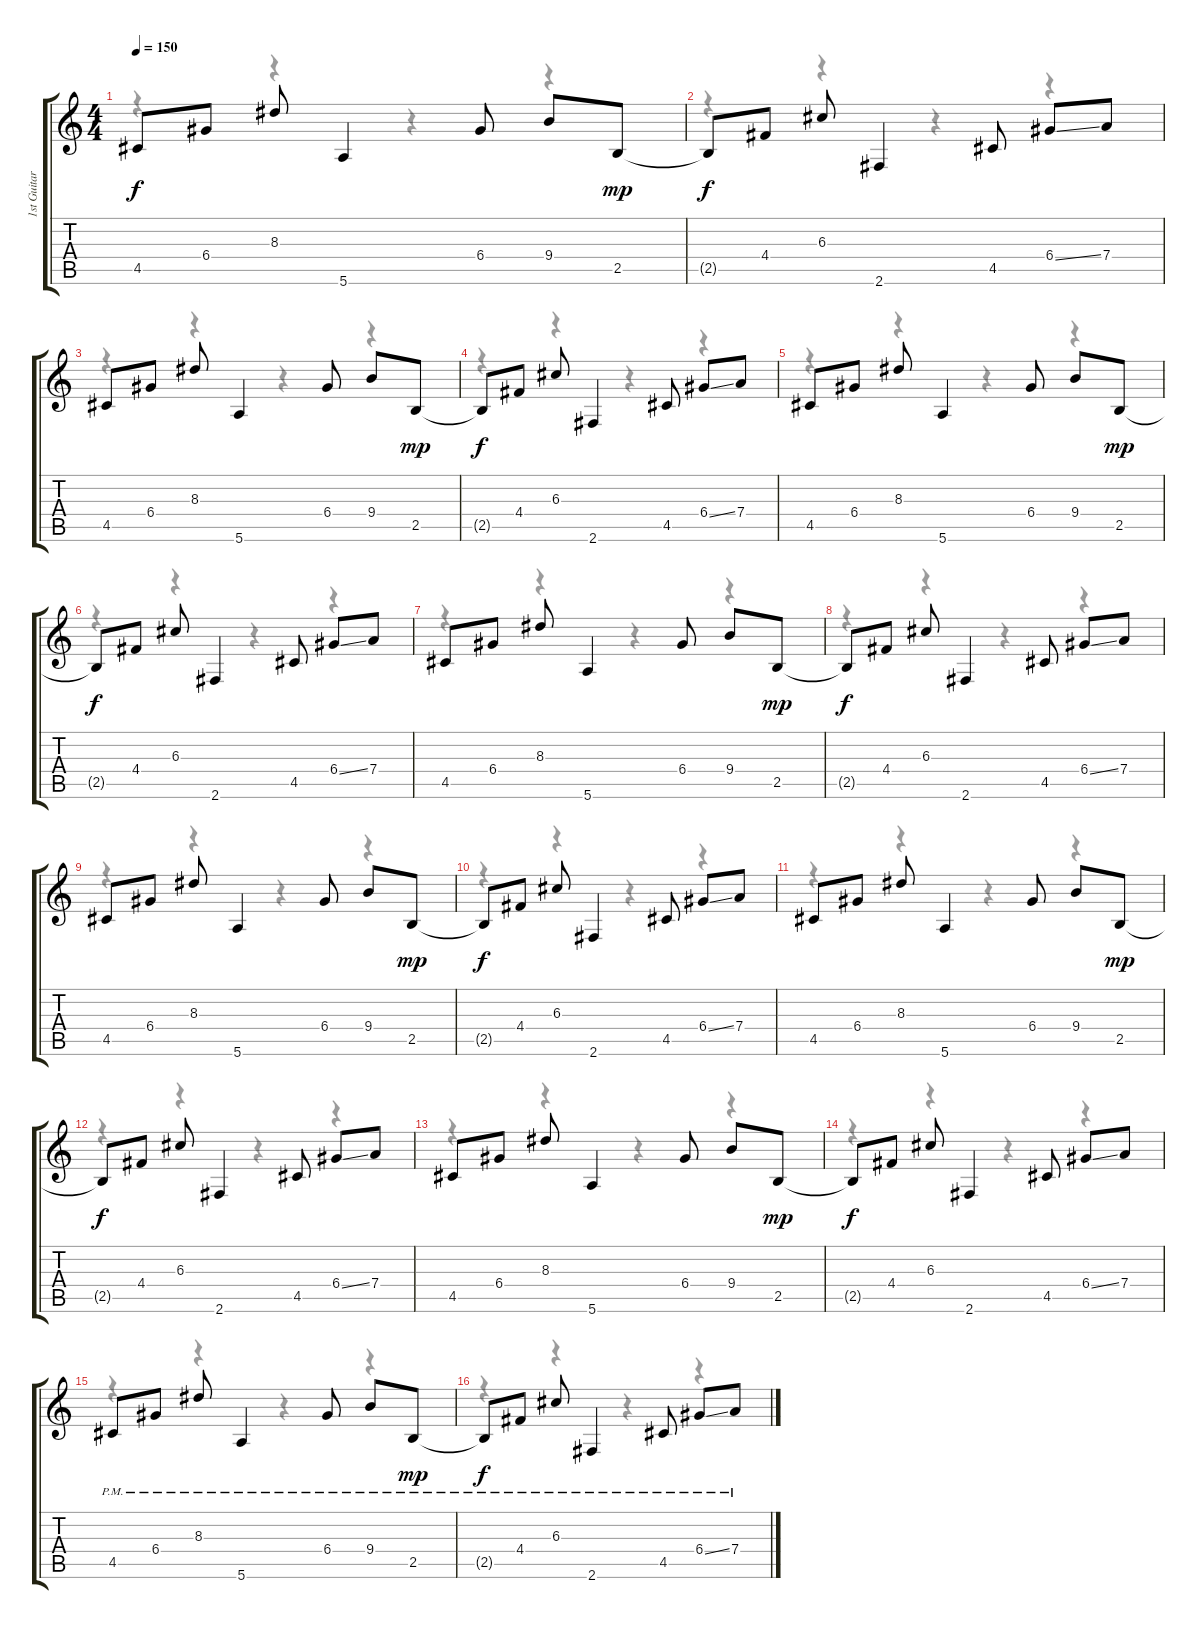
\track ("1st Guitar" "1st Guitar") {instrument electricguitarjazz}
\staff {score tabs}
\tuning (E4 B3 G3 D3 A2 E2) {hide}
\voice
\ts (4 4)
\tempo 150
\clef g2
\ks c
4.5.8{dy f} 6.4.8 8.3.8 5.6.4 6.4.8 9.4.8 2.5.8{dy mp} |
2.5{t}.8{dy f} 4.4.8 6.3.8 2.6.4 4.5.8 6.4{ss}.8 7.4.8 |
4.5.8 6.4.8 8.3.8 5.6.4 6.4.8 9.4.8 2.5.8{dy mp} |
2.5{t}.8{dy f} 4.4.8 6.3.8 2.6.4 4.5.8 6.4{ss}.8 7.4.8 |
4.5.8 6.4.8 8.3.8 5.6.4 6.4.8 9.4.8 2.5.8{dy mp} |
2.5{t}.8{dy f} 4.4.8 6.3.8 2.6.4 4.5.8 6.4{ss}.8 7.4.8 |
4.5.8 6.4.8 8.3.8 5.6.4 6.4.8 9.4.8 2.5.8{dy mp} |
2.5{t}.8{dy f} 4.4.8 6.3.8 2.6.4 4.5.8 6.4{ss}.8 7.4.8 |
4.5.8 6.4.8 8.3.8 5.6.4 6.4.8 9.4.8 2.5.8{dy mp} |
2.5{t}.8{dy f} 4.4.8 6.3.8 2.6.4 4.5.8 6.4{ss}.8 7.4.8 |
4.5.8 6.4.8 8.3.8 5.6.4 6.4.8 9.4.8 2.5.8{dy mp} |
2.5{t}.8{dy f} 4.4.8 6.3.8 2.6.4 4.5.8 6.4{ss}.8 7.4.8 |
4.5.8 6.4.8 8.3.8 5.6.4 6.4.8 9.4.8 2.5.8{dy mp} |
2.5{t}.8{dy f} 4.4.8 6.3.8 2.6.4 4.5.8 6.4{ss}.8 7.4.8 |
4.5{pm}.8 6.4{pm}.8 8.3{pm}.8 5.6{pm}.4 6.4{pm}.8 9.4{pm}.8 2.5{pm}.8{dy mp} |
2.5{pm t}.8{dy f} 4.4{pm}.8 6.3{pm}.8 2.6{pm}.4 4.5{pm}.8 6.4{ss pm}.8 7.4{pm}.8
\voice
\clef g2
\ottava regular
\simile none
\ks c
r.4{dy f} r.4 r.4 r.4 |
r.4 r.4 r.4 r.4 |
r.4 r.4 r.4 r.4 |
r.4 r.4 r.4 r.4 |
r.4 r.4 r.4 r.4 |
r.4 r.4 r.4 r.4 |
r.4 r.4 r.4 r.4 |
r.4 r.4 r.4 r.4 |
r.4 r.4 r.4 r.4 |
r.4 r.4 r.4 r.4 |
r.4 r.4 r.4 r.4 |
r.4 r.4 r.4 r.4 |
r.4 r.4 r.4 r.4 |
r.4 r.4 r.4 r.4 |
r.4 r.4 r.4 r.4 |
r.4 r.4 r.4 r.4
